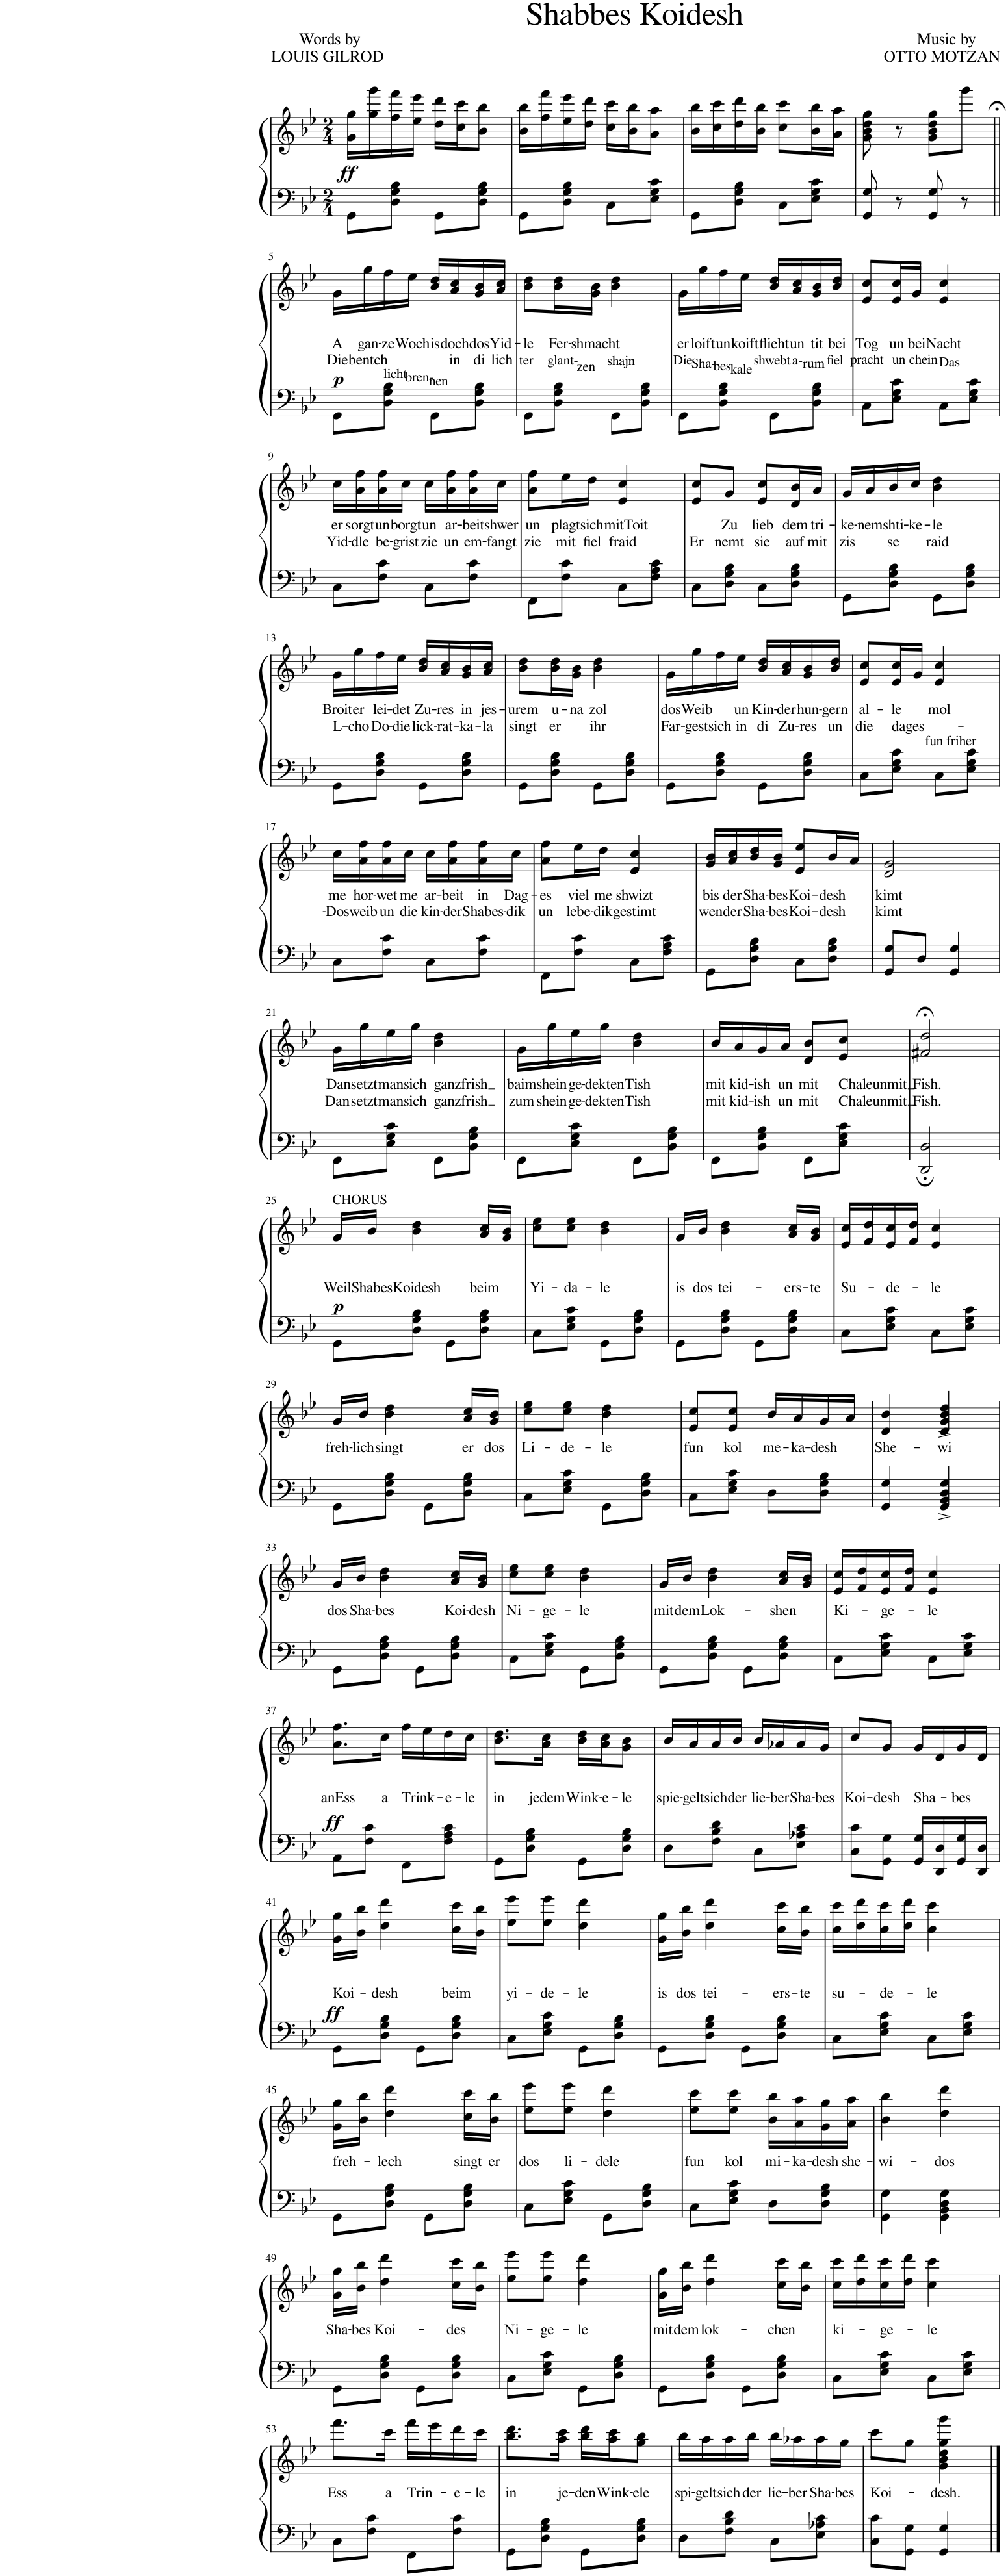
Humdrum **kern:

**kern	**kern	**text	**text	**dynam
*part1	*part1	*part1	*part1	*part1
*staff2	*staff1	*staff1	*staff1	*staff1/2
*I"Klavier	*	*	*	*
*clefF4	*clefG2	*	*	*
*k[b-e-]	*k[b-e-]	*	*	*
*M2/4	*M2/4	*	*	*
=1	=1	=1	=1	=1
!	!	!	!	!LO:DY:b
8GG\L	16g\ 16gg\LL	.	.	ff
.	16gg\ 16ggg\	.	.	.
8D\ 8G\ 8B-\J	16ff\ 16fff\	.	.	.
.	16ee-\ 16eee-\JJ	.	.	.
8GG\L	16dd\ 16ddd\LL	.	.	.
.	16cc\ 16ccc\J	.	.	.
8D\ 8G\ 8B-\J	8b-\ 8bb-\J	.	.	.
=2	=2	=2	=2	=2
8GG\L	16b-\ 16bb-\LL	.	.	.
.	16ff\ 16fff\	.	.	.
8D\ 8G\ 8B-\J	16ee-\ 16eee-\	.	.	.
.	16dd\ 16ddd\JJ	.	.	.
8C\L	16cc\ 16ccc\LL	.	.	.
.	16b-\ 16bb-\J	.	.	.
8E-\ 8G\ 8c\J	8a\ 8aa\J	.	.	.
=3	=3	=3	=3	=3
8GG\L	16b-\ 16bb-\LL	.	.	.
.	16cc\ 16ccc\	.	.	.
8D\ 8G\ 8B-\J	16dd\ 16ddd\	.	.	.
.	16b-\ 16bb-\JJ	.	.	.
8C\L	8cc\ 8ccc\L	.	.	.
8E-\ 8G\ 8c\J	16b-\ 16bb-\L	.	.	.
.	16a\ 16aa\JJ	.	.	.
=4	=4	=4	=4	=4
8GG/ 8G/	8g\ 8b-\ 8dd\ 8gg\	.	.	.
8r	8r	.	.	.
8GG/ 8G/	8g\ 8b-\ 8dd\ 8gg\L	.	.	.
8r	8ggg\J	.	.	.
!!LO:LB:g=z
=5||	=5||	=5||	=5||	=5||
!	!	!LO:LY:b	!LO:LY:b	!LO:DY:b
8GG\L	16g\LL	A	Die	p
!	!	!LO:LY:b	!LO:LY:b	!
.	16gg\	gan-	bentch	.
!	!LO:TX:b:t=licht	!	!	!
!	!	!LO:LY:b	!	!
8D\ 8G\ 8B-\J	16ff\	-ze	.	.
!	!LO:TX:b:t=bren-	!	!	!
!	!	!LO:LY:b	!	!
.	16ee-\JJ	Woch	.	.
!	!LO:TX:b:t=nen	!	!	!
!	!	!LO:LY:b	!	!
8GG\L	16b-/ 16dd/LL	is	.	.
!	!	!LO:LY:b	!LO:LY:b	!
.	16a/ 16cc/	doch	in	.
!	!	!LO:LY:b	!LO:LY:b	!
8D\ 8G\ 8B-\J	16g/ 16b-/	dos	di	.
!	!	!LO:LY:b	!LO:LY:b	!
.	16a/ 16cc/JJ	Yid-	lich	.
=6	=6	=6	=6	=6
!	!LO:TX:b:t=ter	!	!	!
!	!	!LO:LY:b	!	!
8GG\L	8b-\ 8dd\L	-le	.	.
!	!LO:TX:b:t=glant-	!	!	!
!	!	!LO:LY:b	!	!
8D\ 8G\ 8B-\J	16b-\ 16dd\L	Fer-	.	.
!	!LO:TX:b:t=zen	!	!	!
!	!	!LO:LY:b	!	!
.	16g\ 16b-\JJ	-shmacht	.	.
!	!LO:TX:b:t=shajn	!	!	!
8GG\L	4b-\ 4dd\	.	.	.
8D\ 8G\ 8B-\J	.	.	.	.
=7	=7	=7	=7	=7
!	!LO:TX:b:t=Die	!	!	!
!	!	!LO:LY:b	!	!
8GG\L	16g\LL	er	.	.
!	!LO:TX:b:t=Sha-	!	!	!
!	!	!LO:LY:b	!	!
.	16gg\	loift	.	.
!	!LO:TX:b:t=bes	!	!	!
!	!	!LO:LY:b	!	!
8D\ 8G\ 8B-\J	16ff\	un	.	.
!	!LO:TX:b:t=kale	!	!	!
!	!	!LO:LY:b	!	!
.	16ee-\JJ	koift	.	.
!	!LO:TX:b:t=shwebt	!	!	!
!	!	!LO:LY:b	!	!
8GG\L	16b-/ 16dd/LL	flieht	.	.
!	!LO:TX:b:t=a-	!	!	!
!	!LO:TX:b:t=rum	!	!	!
!	!	!LO:LY:b	!	!
.	16a/ 16cc/	un	.	.
!	!	!LO:LY:b	!	!
8D\ 8G\ 8B-\J	16g/ 16b-/	tit	.	.
!	!LO:TX:b:t=fiel	!	!	!
!	!	!LO:LY:b	!	!
.	16b-/ 16dd/JJ	bei	.	.
=8	=8	=8	=8	=8
!	!LO:TX:b:t=pracht	!	!	!
!	!	!LO:LY:b	!	!
8C\L	8e-/ 8cc/L	Tog	.	.
!	!LO:TX:b:t=un	!	!	!
!	!	!LO:LY:b	!	!
8E-\ 8G\ 8c\J	16e-/ 16cc/L	un	.	.
!	!LO:TX:b:t=chein	!	!	!
!	!	!LO:LY:b	!	!
.	16g/JJ	bei	.	.
!	!LO:TX:b:t=Das	!	!	!
!	!	!LO:LY:b	!	!
8C\L	4e-/ 4cc/	Nacht	.	.
8E-\ 8G\ 8c\J	.	.	.	.
!!LO:LB:g=z
=9	=9	=9	=9	=9
!	!	!LO:LY:b	!LO:LY:b	!
8C\L	16cc\LL	er	Yid-	.
!	!	!LO:LY:b	!LO:LY:b	!
.	16a\ 16ff\	sorgt	-dle	.
!	!	!LO:LY:b	!LO:LY:b	!
8F\ 8c\J	16a\ 16ff\	un	be-	.
!	!	!LO:LY:b	!LO:LY:b	!
.	16cc\JJ	borgt	-grist	.
!	!	!LO:LY:b	!LO:LY:b	!
8C\L	16cc\LL	un	zie	.
!	!	!LO:LY:b	!LO:LY:b	!
.	16a\ 16ff\	ar-	un	.
!	!	!LO:LY:b	!LO:LY:b	!
8F\ 8c\J	16a\ 16ff\	-beit	em-	.
!	!	!LO:LY:b	!LO:LY:b	!
.	16cc\JJ	shwer	-fangt	.
=10	=10	=10	=10	=10
!	!	!LO:LY:b	!LO:LY:b	!
8FF\L	8a\ 8ff\L	un	zie	.
!	!	!LO:LY:b	!LO:LY:b	!
8F\ 8c\J	16ee-\L	plagt	mit	.
!	!	!LO:LY:b	!LO:LY:b	!
.	16dd\JJ	sich	fiel	.
!	!	!LO:LY:b	!LO:LY:b	!
8C\L	4e-/ 4cc/	mitToit	fraid	.
8F\ 8A\ 8c\J	.	.	.	.
=11	=11	=11	=11	=11
!	!	!	!LO:LY:b	!
8C\L	8e-/ 8cc/L	.	Er	.
!	!	!LO:LY:b	!LO:LY:b	!
8D\ 8G\ 8B-\J	8g/J	Zu	nemt	.
!	!	!LO:LY:b	!LO:LY:b	!
8C\L	8e-/ 8cc/L	lieb	sie	.
!	!	!LO:LY:b	!LO:LY:b	!
8D\ 8G\ 8B-\J	16d/ 16b-/L	dem	auf	.
!	!	!LO:LY:b	!LO:LY:b	!
.	16a/JJ	tri-	mit	.
=12	=12	=12	=12	=12
!	!	!LO:LY:b	!LO:LY:b	!
8GG\L	16g/LL	-ke-	zis	.
!	!	!LO:LY:b	!	!
.	16a/	-nem	.	.
!	!	!LO:LY:b	!LO:LY:b	!
8D\ 8G\ 8B-\J	16b-/	shti-	se	.
!	!	!LO:LY:b	!	!
.	16cc/JJ	-ke-	.	.
!	!	!LO:LY:b	!LO:LY:b	!
8GG\L	4b-\ 4dd\	-le	raid	.
8D\ 8G\ 8B-\J	.	.	.	.
!!LO:LB:g=z
=13	=13	=13	=13	=13
!	!	!LO:LY:b	!LO:LY:b	!
8GG\L	16g\LL	Broit	L-	.
!	!	!LO:LY:b	!LO:LY:b	!
.	16gg\	er	-cho	.
!	!	!LO:LY:b	!LO:LY:b	!
8D\ 8G\ 8B-\J	16ff\	lei-	Do-	.
!	!	!LO:LY:b	!LO:LY:b	!
.	16ee-\JJ	-det	-die	.
!	!	!LO:LY:b	!LO:LY:b	!
8GG\L	16b-/ 16dd/LL	Zu-	lick-	.
!	!	!LO:LY:b	!LO:LY:b	!
.	16a/ 16cc/	-res	-rat-	.
!	!	!LO:LY:b	!LO:LY:b	!
8D\ 8G\ 8B-\J	16g/ 16b-/	in	-ka-	.
!	!	!LO:LY:b	!LO:LY:b	!
.	16a/ 16cc/JJ	jes-	-la	.
=14	=14	=14	=14	=14
!	!	!LO:LY:b	!LO:LY:b	!
8GG\L	8b-\ 8dd\L	-urem	singt	.
!	!	!LO:LY:b	!LO:LY:b	!
8D\ 8G\ 8B-\J	16b-\ 16dd\L	u-	er	.
!	!	!LO:LY:b	!	!
.	16g\ 16b-\JJ	-na	.	.
!	!	!LO:LY:b	!LO:LY:b	!
8GG\L	4b-\ 4dd\	zol	ihr	.
8D\ 8G\ 8B-\J	.	.	.	.
=15	=15	=15	=15	=15
!	!	!LO:LY:b	!LO:LY:b	!
8GG\L	16g\LL	dos	Far-	.
!	!	!LO:LY:b	!LO:LY:b	!
.	16gg\	Weib	gest	.
!	!	!	!LO:LY:b	!
8D\ 8G\ 8B-\J	16ff\	.	sich	.
!	!	!LO:LY:b	!LO:LY:b	!
.	16ee-\JJ	un	in	.
!	!	!LO:LY:b	!LO:LY:b	!
8GG\L	16b-/ 16dd/LL	Kin-	di	.
!	!	!LO:LY:b	!LO:LY:b	!
.	16a/ 16cc/	-der	Zu-	.
!	!	!LO:LY:b	!LO:LY:b	!
8D\ 8G\ 8B-\J	16g/ 16b-/	hun-	-res	.
!	!	!LO:LY:b	!LO:LY:b	!
.	16b-/ 16dd/JJ	-gern	un	.
=16	=16	=16	=16	=16
!	!	!LO:LY:b	!LO:LY:b	!
8C\L	8e-/ 8cc/L	al-	die	.
!	!	!LO:LY:b	!LO:LY:b	!
8E-\ 8G\ 8c\J	16e-/ 16cc/L	-le	dages-	.
.	16g/JJ	.	.	.
!	!LO:TX:b:t=fun friher	!	!	!
!	!	!LO:LY:b	!	!
8C\L	4e-/ 4cc/	mol	.	.
8E-\ 8G\ 8c\J	.	.	.	.
!!LO:LB:g=z
=17	=17	=17	=17	=17
!	!	!LO:LY:b	!LO:LY:b	!
8C\L	16cc\LL	me	Dos	.
!	!	!LO:LY:b	!LO:LY:b	!
.	16a\ 16ff\	hor-	weib	.
!	!	!LO:LY:b	!LO:LY:b	!
8F\ 8c\J	16a\ 16ff\	-wet	un	.
!	!	!LO:LY:b	!LO:LY:b	!
.	16cc\JJ	me	die	.
!	!	!LO:LY:b	!LO:LY:b	!
8C\L	16cc\LL	ar-	kin-	.
!	!	!LO:LY:b	!LO:LY:b	!
.	16a\ 16ff\	-beit	der	.
!	!	!LO:LY:b	!LO:LY:b	!
8F\ 8c\J	16a\ 16ff\	in	Shabes-	.
!	!	!LO:LY:b	!LO:LY:b	!
.	16cc\JJ	Dag-	-dik	.
=18	=18	=18	=18	=18
!	!	!LO:LY:b	!LO:LY:b	!
8FF\L	8a\ 8ff\L	-es	un	.
!	!	!LO:LY:b	!LO:LY:b	!
8F\ 8c\J	16ee-\L	viel	lebe-	.
!	!	!LO:LY:b	!LO:LY:b	!
.	16dd\JJ	me	-dik	.
!	!	!LO:LY:b	!LO:LY:b	!
8C\L	4e-/ 4cc/	shwizt	gestimt	.
8F\ 8A\ 8c\J	.	.	.	.
=19	=19	=19	=19	=19
!	!	!LO:LY:b	!LO:LY:b	!
8GG\L	16g/ 16b-/LL	bis	wen	.
!	!	!LO:LY:b	!LO:LY:b	!
.	16a/ 16cc/	der	der	.
!	!	!LO:LY:b	!LO:LY:b	!
8D\ 8G\ 8B-\J	16b-/ 16dd/	Sha-	Sha-	.
!	!	!LO:LY:b	!LO:LY:b	!
.	16g/ 16b-/JJ	-bes	-bes	.
!	!	!LO:LY:b	!LO:LY:b	!
8C\L	8e-/ 8ee-/L	Koi-	Koi-	.
!	!	!LO:LY:b	!LO:LY:b	!
8D\ 8G\ 8B-\J	16b-/L	-desh	-desh	.
.	16a/JJ	.	.	.
=20	=20	=20	=20	=20
!	!	!LO:LY:b	!LO:LY:b	!
8GG/ 8G/L	2d/ 2g/	kimt	kimt	.
8D/J	.	.	.	.
4GG/ 4G/	.	.	.	.
!!LO:LB:g=z
=21	=21	=21	=21	=21
!	!	!LO:LY:b	!LO:LY:b	!
8GG\L	16g\LL	Dan	Dan	.
!	!	!LO:LY:b	!LO:LY:b	!
.	16gg\	setzt	setzt	.
!	!	!LO:LY:b	!LO:LY:b	!
8E-\ 8G\ 8c\J	16ee-\	man	man	.
!	!	!LO:LY:b	!LO:LY:b	!
.	16gg\JJ	sich	sich	.
!	!	!LO:LY:b	!LO:LY:b	!
8GG\L	4b-\ 4dd\	ganzfrish	ganzfrish	.
8D\ 8G\ 8B-\J	.	.	.	.
=22	=22	=22	=22	=22
!	!	!LO:LY:b	!LO:LY:b	!
8GG\L	16g\LL	baim	zum	.
!	!	!LO:LY:b	!LO:LY:b	!
.	16gg\	shein	shein	.
!	!	!LO:LY:b	!LO:LY:b	!
8E-\ 8G\ 8c\J	16ee-\	ge-	ge-	.
!	!	!LO:LY:b	!LO:LY:b	!
.	16gg\JJ	-dekten	-dekten	.
!	!	!LO:LY:b	!LO:LY:b	!
8GG\L	4b-\ 4dd\	Tish	Tish	.
8D\ 8G\ 8B-\J	.	.	.	.
=23	=23	=23	=23	=23
!	!	!LO:LY:b	!LO:LY:b	!
8GG\L	16b-/LL	mit	mit	.
!	!	!LO:LY:b	!LO:LY:b	!
.	16a/	kid-	kid-	.
!	!	!LO:LY:b	!LO:LY:b	!
8D\ 8G\ 8B-\J	16g/	-ish	-ish	.
!	!	!LO:LY:b	!LO:LY:b	!
.	16a/JJ	un	un	.
!	!	!LO:LY:b	!LO:LY:b	!
8GG\L	8d/ 8b-/L	mit	mit	.
!	!	!LO:LY:b	!LO:LY:b	!
8E-\ 8G\ 8c\J	8e-/ 8cc/J	Chaleunmit	Chaleunmit	.
=24	=24	=24	=24	=24
!	!	!LO:LY:b	!LO:LY:b	!
2DD/; 2D/;	2f#X/;< 2dd/;<	Fish.	Fish.	.
!!LO:LB:g=z
=25	=25	=25	=25	=25
!	!LO:TX:a:t=CHORUS	!	!	!
!	!	!LO:LY:b	!	!LO:DY:b
8GG\L	16g/LL	Weil	.	p
!	!	!LO:LY:b	!	!
.	16b-/JJ	Shabes	.	.
!	!	!LO:LY:b	!	!
8D\ 8G\ 8B-\J	4b-\ 4dd\	Koidesh	.	.
8GG\L	.	.	.	.
!	!	!LO:LY:b	!	!
8D\ 8G\ 8B-\J	16a/ 16cc/LL	beim	.	.
.	16g/ 16b-/JJ	.	.	.
=26	=26	=26	=26	=26
!	!	!LO:LY:b	!	!
8C\L	8cc\ 8ee-\L	Yi-	.	.
!	!	!LO:LY:b	!	!
8E-\ 8G\ 8c\J	8cc\ 8ee-\J	-da-	.	.
!	!	!LO:LY:b	!	!
8GG\L	4b-\ 4dd\	-le	.	.
8D\ 8G\ 8B-\J	.	.	.	.
=27	=27	=27	=27	=27
!	!	!LO:LY:b	!	!
8GG\L	16g/LL	is	.	.
!	!	!LO:LY:b	!	!
.	16b-/JJ	dos	.	.
!	!	!LO:LY:b	!	!
8D\ 8G\ 8B-\J	4b-\ 4dd\	tei-	.	.
8GG\L	.	.	.	.
!	!	!LO:LY:b	!	!
8D\ 8G\ 8B-\J	16a/ 16cc/LL	-ers-	.	.
!	!	!LO:LY:b	!	!
.	16g/ 16b-/JJ	-te	.	.
=28	=28	=28	=28	=28
!	!	!LO:LY:b	!	!
8C\L	16e-/ 16cc/LL	Su-	.	.
.	16f/ 16dd/	.	.	.
!	!	!LO:LY:b	!	!
8E-\ 8G\ 8c\J	16e-/ 16cc/	-de-	.	.
.	16f/ 16dd/JJ	.	.	.
!	!	!LO:LY:b	!	!
8C\L	4e-/ 4cc/	-le	.	.
8E-\ 8G\ 8c\J	.	.	.	.
!!LO:LB:g=z
=29	=29	=29	=29	=29
!	!	!LO:LY:b	!	!
8GG\L	16g/LL	freh-	.	.
!	!	!LO:LY:b	!	!
.	16b-/JJ	-lich	.	.
!	!	!LO:LY:b	!	!
8D\ 8G\ 8B-\J	4b-\ 4dd\	singt	.	.
8GG\L	.	.	.	.
!	!	!LO:LY:b	!	!
8D\ 8G\ 8B-\J	16a/ 16cc/LL	er	.	.
!	!	!LO:LY:b	!	!
.	16g/ 16b-/JJ	dos	.	.
=30	=30	=30	=30	=30
!	!	!LO:LY:b	!	!
8C\L	8cc\ 8ee-\L	Li-	.	.
!	!	!LO:LY:b	!	!
8E-\ 8G\ 8c\J	8cc\ 8ee-\J	-de-	.	.
!	!	!LO:LY:b	!	!
8GG\L	4b-\ 4dd\	-le	.	.
8D\ 8G\ 8B-\J	.	.	.	.
=31	=31	=31	=31	=31
!	!	!LO:LY:b	!	!
8C\L	8e-/ 8cc/L	fun	.	.
!	!	!LO:LY:b	!	!
8E-\ 8G\ 8c\J	8e-/ 8cc/J	kol	.	.
!	!	!LO:LY:b	!	!
8D\L	16b-/LL	me-	.	.
!	!	!LO:LY:b	!	!
.	16a/	-ka-	.	.
!	!	!LO:LY:b	!	!
8D\ 8G\ 8B-\J	16g/	-desh	.	.
.	16a/JJ	.	.	.
=32	=32	=32	=32	=32
!	!	!LO:LY:b	!	!
4GG/ 4G/	4d/ 4b-/	She-	.	.
!	!	!LO:LY:b	!	!
4GG/^ 4BB-/^ 4D/^ 4G/^	4d/^ 4g/^ 4b-/^ 4dd/^	-wi	.	.
!!LO:LB:g=z
=33	=33	=33	=33	=33
!	!	!LO:LY:b	!	!
8GG\L	16g/LL	dos	.	.
!	!	!LO:LY:b	!	!
.	16b-/JJ	Sha-	.	.
!	!	!LO:LY:b	!	!
8D\ 8G\ 8B-\J	4b-\ 4dd\	-bes	.	.
8GG\L	.	.	.	.
!	!	!LO:LY:b	!	!
8D\ 8G\ 8B-\J	16a/ 16cc/LL	Koi-	.	.
!	!	!LO:LY:b	!	!
.	16g/ 16b-/JJ	-desh	.	.
=34	=34	=34	=34	=34
!	!	!LO:LY:b	!	!
8C\L	8cc\ 8ee-\L	Ni-	.	.
!	!	!LO:LY:b	!	!
8E-\ 8G\ 8c\J	8cc\ 8ee-\J	-ge-	.	.
!	!	!LO:LY:b	!	!
8GG\L	4b-\ 4dd\	-le	.	.
8D\ 8G\ 8B-\J	.	.	.	.
=35	=35	=35	=35	=35
!	!	!LO:LY:b	!	!
8GG\L	16g/LL	mit	.	.
!	!	!LO:LY:b	!	!
.	16b-/JJ	dem	.	.
!	!	!LO:LY:b	!	!
8D\ 8G\ 8B-\J	4b-\ 4dd\	Lok-	.	.
8GG\L	.	.	.	.
!	!	!LO:LY:b	!	!
8D\ 8G\ 8B-\J	16a/ 16cc/LL	-shen	.	.
.	16g/ 16b-/JJ	.	.	.
=36	=36	=36	=36	=36
!	!	!LO:LY:b	!	!
8C\L	16e-/ 16cc/LL	Ki-	.	.
.	16f/ 16dd/	.	.	.
!	!	!LO:LY:b	!	!
8E-\ 8G\ 8c\J	16e-/ 16cc/	-ge-	.	.
.	16f/ 16dd/JJ	.	.	.
!	!	!LO:LY:b	!	!
8C\L	4e-/ 4cc/	-le	.	.
8E-\ 8G\ 8c\J	.	.	.	.
!!LO:LB:g=z
=37	=37	=37	=37	=37
!	!	!LO:LY:b	!	!LO:DY:b
8AA\L	8.a\ 8.ff\L	anEss	.	ff
8F\ 8c\J	.	.	.	.
!	!	!LO:LY:b	!	!
.	16cc\Jk	a	.	.
!	!	!LO:LY:b	!	!
8FF\L	16ff\LL	Trink-	.	.
.	16ee-\	.	.	.
!	!	!LO:LY:b	!	!
8F\ 8A\ 8c\J	16dd\	-e-	.	.
!	!	!LO:LY:b	!	!
.	16cc\JJ	-le	.	.
=38	=38	=38	=38	=38
!	!	!LO:LY:b	!	!
8GG\L	8.b-\ 8.dd\L	in	.	.
8D\ 8G\ 8B-\J	.	.	.	.
!	!	!LO:LY:b	!	!
.	16a\ 16cc\Jk	jedem	.	.
!	!	!LO:LY:b	!	!
8GG\L	16b-\ 16dd\LL	Wink-	.	.
!	!	!LO:LY:b	!	!
.	16a\ 16cc\J	-e-	.	.
!	!	!LO:LY:b	!	!
8D\ 8G\ 8B-\J	8g\ 8b-\J	-le	.	.
=39	=39	=39	=39	=39
!	!	!LO:LY:b	!	!
8D\L	16b-/LL	spie-	.	.
!	!	!LO:LY:b	!	!
.	16a/	-gelt	.	.
!	!	!LO:LY:b	!	!
8F\ 8B-\ 8d\J	16a/	sich	.	.
!	!	!LO:LY:b	!	!
.	16b-/JJ	der	.	.
!	!	!LO:LY:b	!	!
8C\L	16b-/LL	lie-	.	.
!	!	!LO:LY:b	!	!
.	16a-X/	-ber	.	.
!	!	!LO:LY:b	!	!
8E-\ 8A-X\ 8c\J	16a-/	Sha-	.	.
!	!	!LO:LY:b	!	!
.	16g/JJ	-bes	.	.
=40	=40	=40	=40	=40
!	!	!LO:LY:b	!	!
8C\ 8c\L	8cc/L	Koi-	.	.
!	!	!LO:LY:b	!	!
8GG\ 8G\J	8g/J	-desh	.	.
!	!	!LO:LY:b	!	!
16GG/ 16G/LL	16g/LL	Sha-	.	.
16DD/ 16D/	16d/	.	.	.
!	!	!LO:LY:b	!	!
16GG/ 16G/	16g/	-bes	.	.
16DD/ 16D/JJ	16d/JJ	.	.	.
!!LO:LB:g=z
=41	=41	=41	=41	=41
!	!	!LO:LY:b	!	!LO:DY:b
8GG\L	16g\ 16gg\LL	Koi-	.	ff
.	16b-\ 16bb-\JJ	.	.	.
!	!	!LO:LY:b	!	!
8D\ 8G\ 8B-\J	4dd\ 4ddd\	-desh	.	.
8GG\L	.	.	.	.
!	!	!LO:LY:b	!	!
8D\ 8G\ 8B-\J	16cc\ 16ccc\LL	beim	.	.
.	16b-\ 16bb-\JJ	.	.	.
=42	=42	=42	=42	=42
!	!	!LO:LY:b	!	!
8C\L	8ee-\ 8eee-\L	yi-	.	.
!	!	!LO:LY:b	!	!
8E-\ 8G\ 8c\J	8ee-\ 8eee-\J	-de-	.	.
!	!	!LO:LY:b	!	!
8GG\L	4dd\ 4ddd\	-le	.	.
8D\ 8G\ 8B-\J	.	.	.	.
=43	=43	=43	=43	=43
!	!	!LO:LY:b	!	!
8GG\L	16g\ 16gg\LL	is	.	.
!	!	!LO:LY:b	!	!
.	16b-\ 16bb-\JJ	dos	.	.
!	!	!LO:LY:b	!	!
8D\ 8G\ 8B-\J	4dd\ 4ddd\	tei-	.	.
8GG\L	.	.	.	.
!	!	!LO:LY:b	!	!
8D\ 8G\ 8B-\J	16cc\ 16ccc\LL	-ers-	.	.
!	!	!LO:LY:b	!	!
.	16b-\ 16bb-\JJ	-te	.	.
=44	=44	=44	=44	=44
!	!	!LO:LY:b	!	!
8C\L	16cc\ 16ccc\LL	su-	.	.
.	16dd\ 16ddd\	.	.	.
!	!	!LO:LY:b	!	!
8E-\ 8G\ 8c\J	16cc\ 16ccc\	-de-	.	.
.	16dd\ 16ddd\JJ	.	.	.
!	!	!LO:LY:b	!	!
8C\L	4cc\ 4ccc\	-le	.	.
8E-\ 8G\ 8c\J	.	.	.	.
!!LO:LB:g=z
=45	=45	=45	=45	=45
!	!	!LO:LY:b	!	!
8GG\L	16g\ 16gg\LL	freh-	.	.
.	16b-\ 16bb-\JJ	.	.	.
!	!	!LO:LY:b	!	!
8D\ 8G\ 8B-\J	4dd\ 4ddd\	-lech	.	.
8GG\L	.	.	.	.
!	!	!LO:LY:b	!	!
8D\ 8G\ 8B-\J	16cc\ 16ccc\LL	singt	.	.
!	!	!LO:LY:b	!	!
.	16b-\ 16bb-\JJ	er	.	.
=46	=46	=46	=46	=46
!	!	!LO:LY:b	!	!
8C\L	8ee-\ 8eee-\L	dos	.	.
!	!	!LO:LY:b	!	!
8E-\ 8G\ 8c\J	8ee-\ 8eee-\J	li-	.	.
!	!	!LO:LY:b	!	!
8GG\L	4dd\ 4ddd\	dele	.	.
8D\ 8G\ 8B-\J	.	.	.	.
=47	=47	=47	=47	=47
!	!	!LO:LY:b	!	!
8C\L	8ee-\ 8ccc\L	fun	.	.
!	!	!LO:LY:b	!	!
8E-\ 8G\ 8c\J	8ee-\ 8ccc\J	kol	.	.
!	!	!LO:LY:b	!	!
8D\L	16b-\ 16bb-\LL	mi-	.	.
!	!	!LO:LY:b	!	!
.	16a\ 16aa\	-ka-	.	.
!	!	!LO:LY:b	!	!
8D\ 8G\ 8B-\J	16g\ 16gg\	-desh	.	.
!	!	!LO:LY:b	!	!
.	16a\ 16aa\JJ	she-	.	.
=48	=48	=48	=48	=48
!	!	!LO:LY:b	!	!
4GG\ 4G\	4b-\ 4bb-\	-wi-	.	.
!	!	!LO:LY:b	!	!
4GG\ 4BB-\ 4D\ 4G\	4dd\ 4ddd\	-dos	.	.
!!LO:LB:g=z
=49	=49	=49	=49	=49
!	!	!LO:LY:b	!	!
8GG\L	16g\ 16gg\LL	Sha-	.	.
!	!	!LO:LY:b	!	!
.	16b-\ 16bb-\JJ	-bes	.	.
!	!	!LO:LY:b	!	!
8D\ 8G\ 8B-\J	4dd\ 4ddd\	Koi-	.	.
8GG\L	.	.	.	.
!	!	!LO:LY:b	!	!
8D\ 8G\ 8B-\J	16cc\ 16ccc\LL	-des	.	.
.	16b-\ 16bb-\JJ	.	.	.
=50	=50	=50	=50	=50
!	!	!LO:LY:b	!	!
8C\L	8ee-\ 8eee-\L	Ni-	.	.
!	!	!LO:LY:b	!	!
8E-\ 8G\ 8c\J	8ee-\ 8eee-\J	-ge-	.	.
!	!	!LO:LY:b	!	!
8GG\L	4dd\ 4ddd\	-le	.	.
8D\ 8G\ 8B-\J	.	.	.	.
=51	=51	=51	=51	=51
!	!	!LO:LY:b	!	!
8GG\L	16g\ 16gg\LL	mit	.	.
!	!	!LO:LY:b	!	!
.	16b-\ 16bb-\JJ	dem	.	.
!	!	!LO:LY:b	!	!
8D\ 8G\ 8B-\J	4dd\ 4ddd\	lok-	.	.
8GG\L	.	.	.	.
!	!	!LO:LY:b	!	!
8D\ 8G\ 8B-\J	16cc\ 16ccc\LL	-chen	.	.
.	16b-\ 16bb-\JJ	.	.	.
=52	=52	=52	=52	=52
!	!	!LO:LY:b	!	!
8C\L	16cc\ 16ccc\LL	ki-	.	.
.	16dd\ 16ddd\	.	.	.
!	!	!LO:LY:b	!	!
8E-\ 8G\ 8c\J	16cc\ 16ccc\	-ge-	.	.
.	16dd\ 16ddd\JJ	.	.	.
!	!	!LO:LY:b	!	!
8C\L	4cc\ 4ccc\	-le	.	.
8E-\ 8G\ 8c\J	.	.	.	.
!!LO:LB:g=z
=53	=53	=53	=53	=53
!	!	!LO:LY:b	!	!
8C\L	8.fff\L	Ess	.	.
8F\ 8c\J	.	.	.	.
!	!	!LO:LY:b	!	!
.	16ccc\Jk	a	.	.
!	!	!LO:LY:b	!	!
8FF\L	16fff\LL	Trin-	.	.
.	16eee-\	.	.	.
!	!	!LO:LY:b	!	!
8F\ 8c\J	16ddd\	-e-	.	.
!	!	!LO:LY:b	!	!
.	16ccc\JJ	-le	.	.
=54	=54	=54	=54	=54
!	!	!LO:LY:b	!	!
8GG\L	8.bb-\ 8.ddd\L	in	.	.
8D\ 8G\ 8B-\J	.	.	.	.
!	!	!LO:LY:b	!	!
.	16aa\ 16ccc\Jk	je-	.	.
!	!	!LO:LY:b	!	!
8GG\L	16bb-\ 16ddd\LL	-den	.	.
!	!	!LO:LY:b	!	!
.	16aa\ 16ccc\J	Wink-	.	.
!	!	!LO:LY:b	!	!
8D\ 8G\ 8B-\J	8gg\ 8bb-\J	-ele	.	.
=55	=55	=55	=55	=55
!	!	!LO:LY:b	!	!
8D\L	16bb-\LL	spi-	.	.
!	!	!LO:LY:b	!	!
.	16aa\	-gelt	.	.
!	!	!LO:LY:b	!	!
8F\ 8B-\ 8d\J	16aa\	sich	.	.
!	!	!LO:LY:b	!	!
.	16bb-\JJ	der	.	.
!	!	!LO:LY:b	!	!
8C\L	16bb-\LL	lie-	.	.
!	!	!LO:LY:b	!	!
.	16aa-X\	-ber	.	.
!	!	!LO:LY:b	!	!
8E-\ 8A-X\ 8c\J	16aa-\	Sha-	.	.
!	!	!LO:LY:b	!	!
.	16gg\JJ	-bes	.	.
=56	=56	=56	=56	=56
!	!	!LO:LY:b	!	!
8C\ 8c\L	8ccc\L	Koi-	.	.
8GG\ 8G\J	8gg\J	.	.	.
!	!	!LO:LY:b	!	!
4GG/ 4G/	4g\ 4b-\ 4dd\ 4gg\ 4ggg\	-desh.	.	.
==	==	==	==	==
*-	*-	*-	*-	*-
